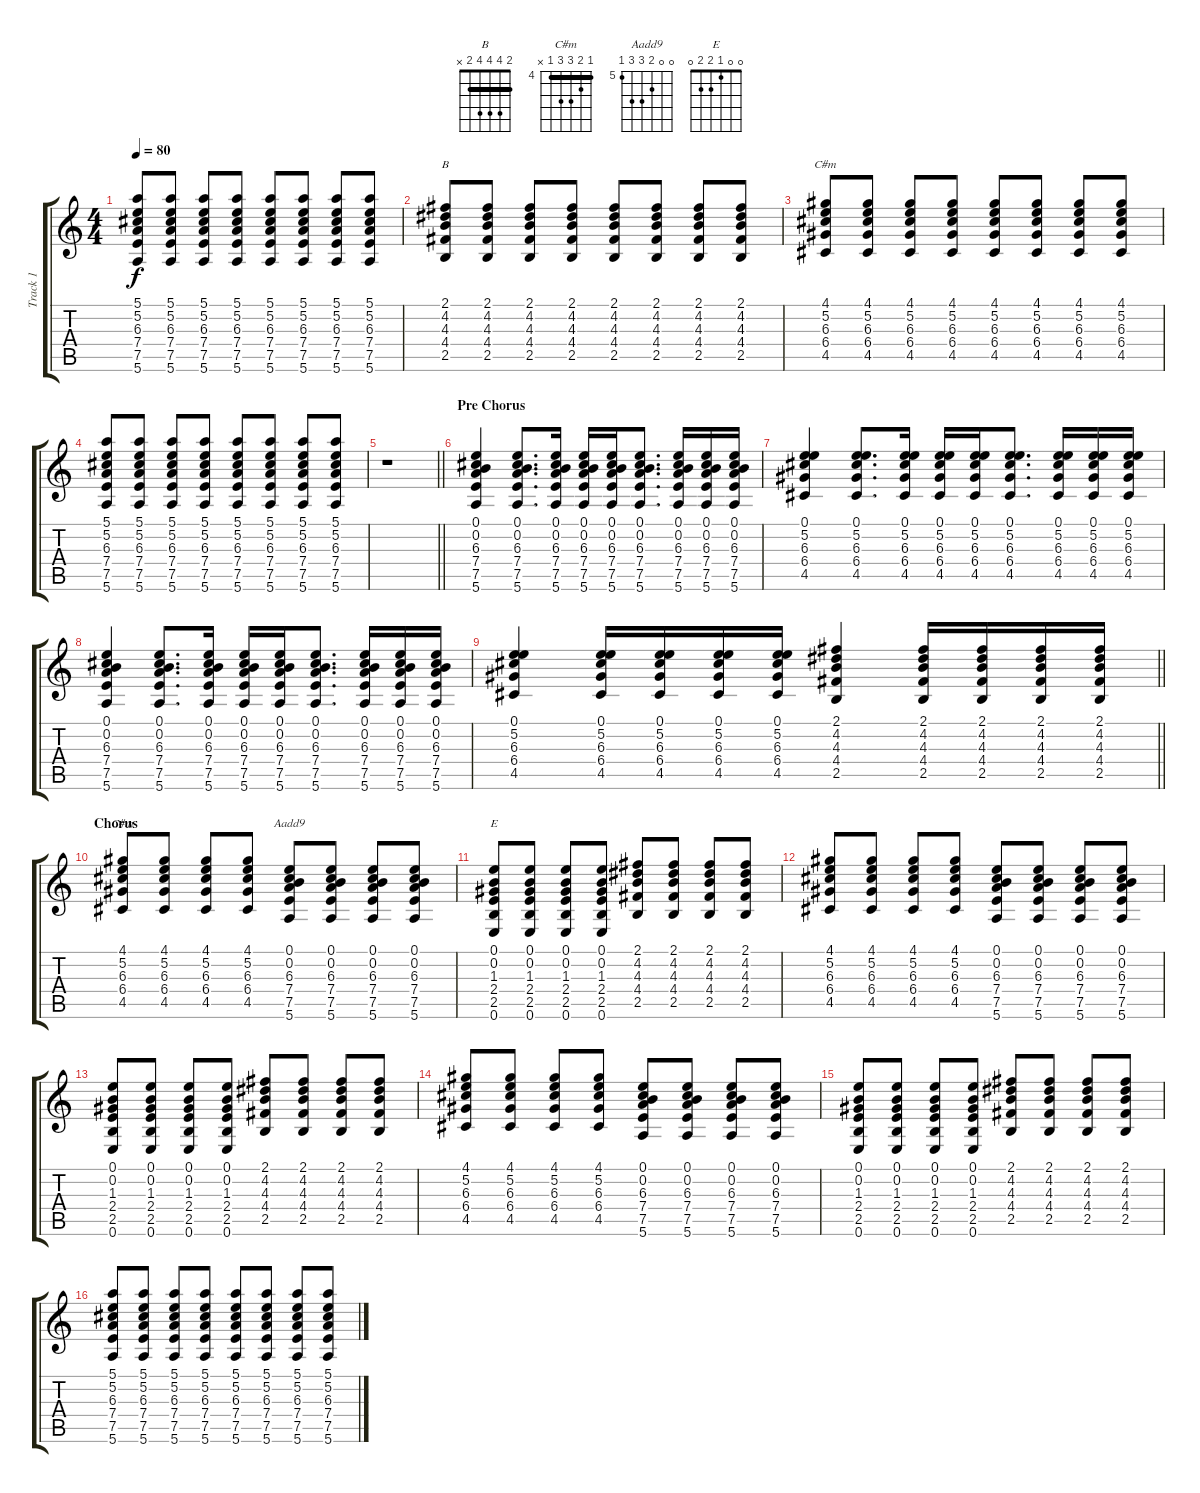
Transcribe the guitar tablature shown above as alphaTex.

\track ("Track 1" "Track 1") {instrument acousticguitarsteel}
\staff {score tabs}
\tuning (E4 B3 G3 D3 A2 E2) {hide}
\chord ("B" 2 4 4 4 2 x) {barre 2}
\chord ("C#m" 4 5 6 6 x 4) {firstfret 4 barre 4}
\chord ("C#m" 4 5 6 6 4 x) {firstfret 4 barre 4}
\chord ("Aadd9" 0 0 6 7 7 5) {firstfret 5}
\chord ("E" 0 0 1 2 2 0)
\ts (4 4)
\tempo 80
\clef g2
\ks c
(5.1 5.2 6.3 7.4 7.5 5.6).8{dy f} (5.1 5.2 6.3 7.4 7.5 5.6).8 (5.1 5.2 6.3 7.4 7.5 5.6).8 (5.1 5.2 6.3 7.4 7.5 5.6).8 (5.1 5.2 6.3 7.4 7.5 5.6).8 (5.1 5.2 6.3 7.4 7.5 5.6).8 (5.1 5.2 6.3 7.4 7.5 5.6).8 (5.1 5.2 6.3 7.4 7.5 5.6).8 |
(2.1 4.2 4.3 4.4 2.5).8{ch "B"} (2.1 4.2 4.3 4.4 2.5).8 (2.1 4.2 4.3 4.4 2.5).8 (2.1 4.2 4.3 4.4 2.5).8 (2.1 4.2 4.3 4.4 2.5).8 (2.1 4.2 4.3 4.4 2.5).8 (2.1 4.2 4.3 4.4 2.5).8 (2.1 4.2 4.3 4.4 2.5).8 |
(4.1 5.2 6.3 6.4 4.5).8{ch "C#m"} (4.1 5.2 6.3 6.4 4.5).8 (4.1 5.2 6.3 6.4 4.5).8 (4.1 5.2 6.3 6.4 4.5).8 (4.1 5.2 6.3 6.4 4.5).8 (4.1 5.2 6.3 6.4 4.5).8 (4.1 5.2 6.3 6.4 4.5).8 (4.1 5.2 6.3 6.4 4.5).8 |
(5.1 5.2 6.3 7.4 7.5 5.6).8 (5.1 5.2 6.3 7.4 7.5 5.6).8 (5.1 5.2 6.3 7.4 7.5 5.6).8 (5.1 5.2 6.3 7.4 7.5 5.6).8 (5.1 5.2 6.3 7.4 7.5 5.6).8 (5.1 5.2 6.3 7.4 7.5 5.6).8 (5.1 5.2 6.3 7.4 7.5 5.6).8 (5.1 5.2 6.3 7.4 7.5 5.6).8 |
\barLineRight lightlight
r.1 |
\section ("" "Pre Chorus")
(0.1 0.2 6.3 7.4 7.5 5.6).4 (0.1 0.2 6.3 7.4 7.5 5.6).8{d} (0.1 0.2 6.3 7.4 7.5 5.6).16 (0.1 0.2 6.3 7.4 7.5 5.6).16 (0.1 0.2 6.3 7.4 7.5 5.6).16 (0.1 0.2 6.3 7.4 7.5 5.6).8{d} (0.1 0.2 6.3 7.4 7.5 5.6).16 (0.1 0.2 6.3 7.4 7.5 5.6).16 (0.1 0.2 6.3 7.4 7.5 5.6).16 |
(0.1 5.2 6.3 6.4 4.5).4 (0.1 5.2 6.3 6.4 4.5).8{d} (0.1 5.2 6.3 6.4 4.5).16 (0.1 5.2 6.3 6.4 4.5).16 (0.1 5.2 6.3 6.4 4.5).16 (0.1 5.2 6.3 6.4 4.5).8{d} (0.1 5.2 6.3 6.4 4.5).16 (0.1 5.2 6.3 6.4 4.5).16 (0.1 5.2 6.3 6.4 4.5).16 |
(0.1 0.2 6.3 7.4 7.5 5.6).4 (0.1 0.2 6.3 7.4 7.5 5.6).8{d} (0.1 0.2 6.3 7.4 7.5 5.6).16 (0.1 0.2 6.3 7.4 7.5 5.6).16 (0.1 0.2 6.3 7.4 7.5 5.6).16 (0.1 0.2 6.3 7.4 7.5 5.6).8{d} (0.1 0.2 6.3 7.4 7.5 5.6).16 (0.1 0.2 6.3 7.4 7.5 5.6).16 (0.1 0.2 6.3 7.4 7.5 5.6).16 |
\barLineRight lightlight
(0.1 5.2 6.3 6.4 4.5).4 (0.1 5.2 6.3 6.4 4.5).16 (0.1 5.2 6.3 6.4 4.5).16 (0.1 5.2 6.3 6.4 4.5).16 (0.1 5.2 6.3 6.4 4.5).16 (2.1 4.2 4.3 4.4 2.5).4 (2.1 4.2 4.3 4.4 2.5).16 (2.1 4.2 4.3 4.4 2.5).16 (2.1 4.2 4.3 4.4 2.5).16 (2.1 4.2 4.3 4.4 2.5).16 |
\section ("" "Chorus")
(4.1 5.2 6.3 6.4 4.5).8{ch "C#m"} (4.1 5.2 6.3 6.4 4.5).8 (4.1 5.2 6.3 6.4 4.5).8 (4.1 5.2 6.3 6.4 4.5).8 (0.1 0.2 6.3 7.4 7.5 5.6).8{ch "Aadd9"} (0.1 0.2 6.3 7.4 7.5 5.6).8 (0.1 0.2 6.3 7.4 7.5 5.6).8 (0.1 0.2 6.3 7.4 7.5 5.6).8 |
(0.1 0.2 1.3 2.4 2.5 0.6).8{ch "E"} (0.1 0.2 1.3 2.4 2.5 0.6).8 (0.1 0.2 1.3 2.4 2.5 0.6).8 (0.1 0.2 1.3 2.4 2.5 0.6).8 (2.1 4.2 4.3 4.4 2.5).8 (2.1 4.2 4.3 4.4 2.5).8 (2.1 4.2 4.3 4.4 2.5).8 (2.1 4.2 4.3 4.4 2.5).8 |
(4.1 5.2 6.3 6.4 4.5).8 (4.1 5.2 6.3 6.4 4.5).8 (4.1 5.2 6.3 6.4 4.5).8 (4.1 5.2 6.3 6.4 4.5).8 (0.1 0.2 6.3 7.4 7.5 5.6).8 (0.1 0.2 6.3 7.4 7.5 5.6).8 (0.1 0.2 6.3 7.4 7.5 5.6).8 (0.1 0.2 6.3 7.4 7.5 5.6).8 |
(0.1 0.2 1.3 2.4 2.5 0.6).8 (0.1 0.2 1.3 2.4 2.5 0.6).8 (0.1 0.2 1.3 2.4 2.5 0.6).8 (0.1 0.2 1.3 2.4 2.5 0.6).8 (2.1 4.2 4.3 4.4 2.5).8 (2.1 4.2 4.3 4.4 2.5).8 (2.1 4.2 4.3 4.4 2.5).8 (2.1 4.2 4.3 4.4 2.5).8 |
(4.1 5.2 6.3 6.4 4.5).8 (4.1 5.2 6.3 6.4 4.5).8 (4.1 5.2 6.3 6.4 4.5).8 (4.1 5.2 6.3 6.4 4.5).8 (0.1 0.2 6.3 7.4 7.5 5.6).8 (0.1 0.2 6.3 7.4 7.5 5.6).8 (0.1 0.2 6.3 7.4 7.5 5.6).8 (0.1 0.2 6.3 7.4 7.5 5.6).8 |
(0.1 0.2 1.3 2.4 2.5 0.6).8 (0.1 0.2 1.3 2.4 2.5 0.6).8 (0.1 0.2 1.3 2.4 2.5 0.6).8 (0.1 0.2 1.3 2.4 2.5 0.6).8 (2.1 4.2 4.3 4.4 2.5).8 (2.1 4.2 4.3 4.4 2.5).8 (2.1 4.2 4.3 4.4 2.5).8 (2.1 4.2 4.3 4.4 2.5).8 |
(5.1 5.2 6.3 7.4 7.5 5.6).8 (5.1 5.2 6.3 7.4 7.5 5.6).8 (5.1 5.2 6.3 7.4 7.5 5.6).8 (5.1 5.2 6.3 7.4 7.5 5.6).8 (5.1 5.2 6.3 7.4 7.5 5.6).8 (5.1 5.2 6.3 7.4 7.5 5.6).8 (5.1 5.2 6.3 7.4 7.5 5.6).8 (5.1 5.2 6.3 7.4 7.5 5.6).8
